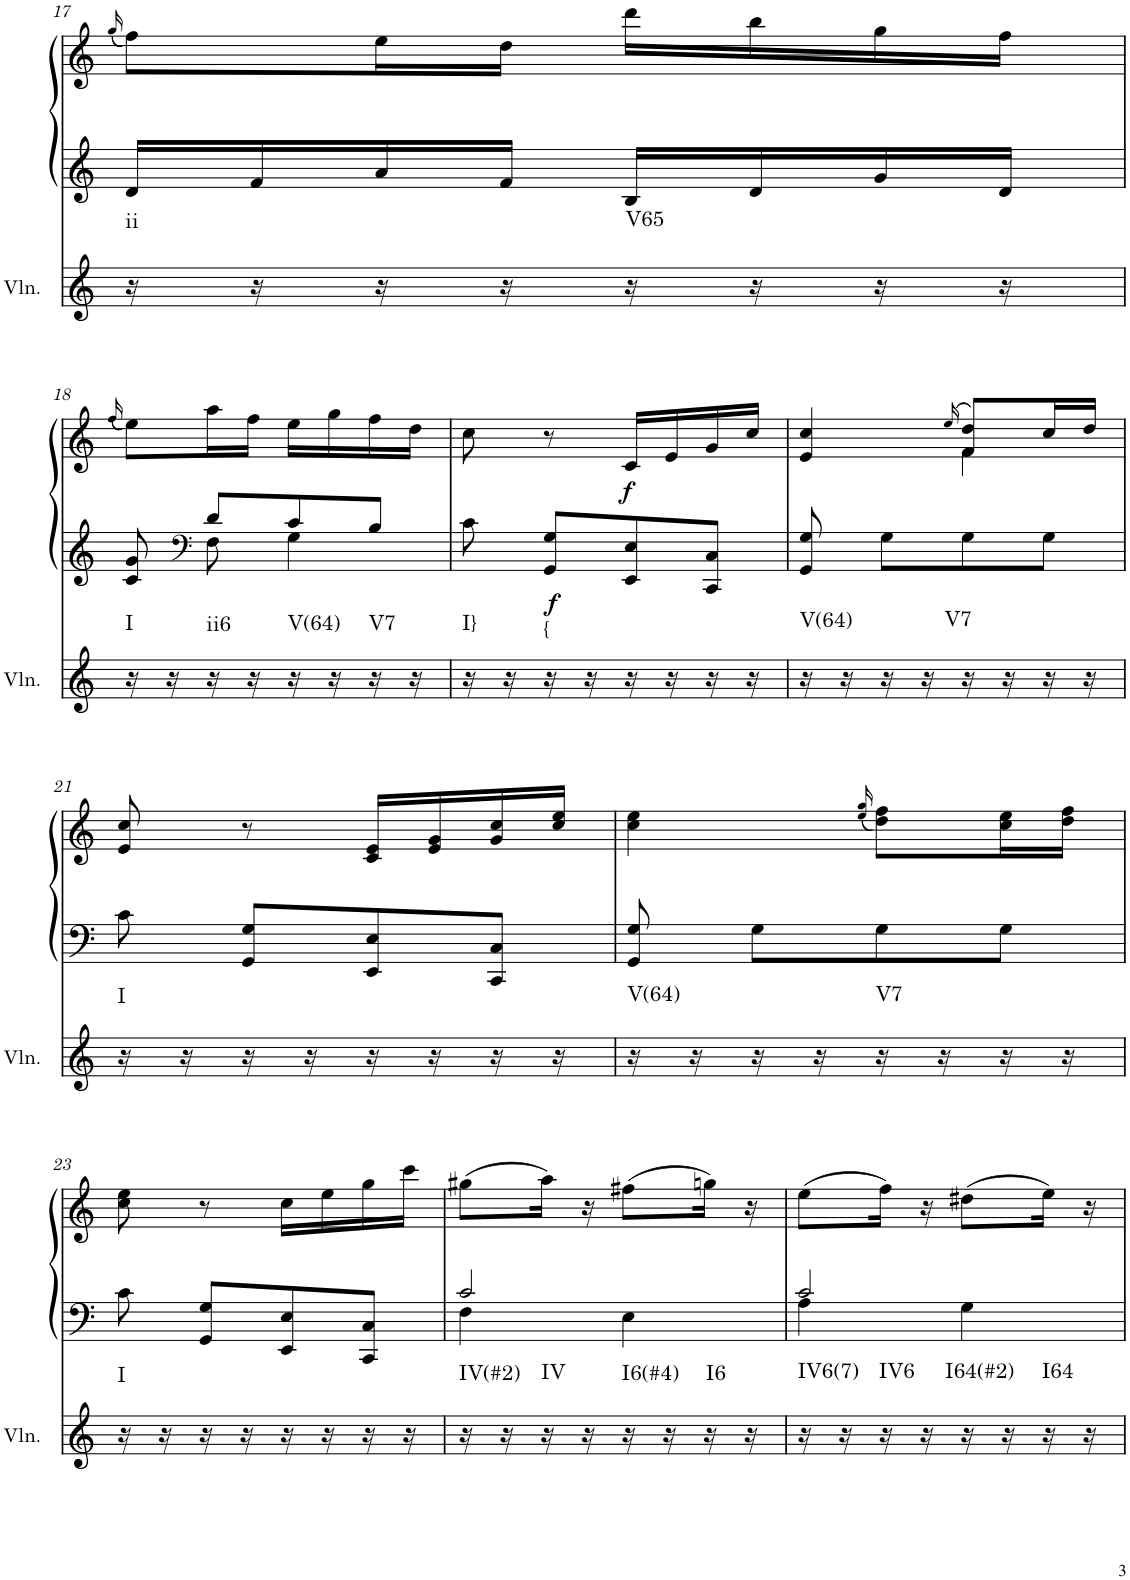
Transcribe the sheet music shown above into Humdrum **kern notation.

**kern	**harte	**kern	**kern	**dynam
*part2	*part2	*part1	*part1	*part1
*staff3	*	*staff2	*staff1	*staff1/2
*I"Violin	*	*I"Klavier linke Hand	*	*
*I'Vln.	*	*	*	*
!!LO:PB:g=z
*clefG2	*	*clefG2	*clefG2	*
*k[]	*	*k[]	*k[]	*
*M2/4	*	*M2/4	*M2/4	*
=17	=17	=17	=17	=17
.	.	.	(16qgg/	.
!	!LO:H:kt=ii	!	!	!
16r	N	16d/LL	8ff\L)	.
16r	.	16f/	.	.
16r	.	16a/	16ee\L	.
16r	.	16f/JJ	16dd\JJ	.
!	!LO:H:kt=V65	!	!	!
16r	N	16B/LL	16ddd\LL	.
16r	.	16d/	16bb\	.
16r	.	16g/	16gg\	.
16r	.	16d/JJ	16ff\JJ	.
!!LO:LB:g=z
=18	=18	=18	=18	=18
.	.	.	(16qff/	.
*	*	*^	*	*
!	!LO:H:kt=I	!	!	!	!
16r	N	8c/ 8g/	8ryy	8ee\L)	.
16r	.	.	.	.	.
*	*	*clefF4	*	*	*
!	!LO:H:kt=ii6	!	!	!	!
16r	N	8d/L	8F\	16aa\L	.
16r	.	.	.	16ff\JJ	.
!	!LO:H:kt=V(64)	!	!	!	!
16r	N	8c/	4G\	16ee\LL	.
16r	.	.	.	16gg\	.
!	!LO:H:kt=V7	!	!	!	!
16r	N	8B/J	.	16ff\	.
16r	.	.	.	16dd\JJ	.
*	*	*v	*v	*	*
=19	=19	=19	=19	=19
!	!LO:H:kt=I}	!	!	!
16r	N	8c\	8cc\	.
16r	.	.	.	.
!	!LO:H:kt={	!	!	!LO:DY:b=2
16r	N	8GG/ 8G/L	8r	f
16r	.	.	.	.
!	!	!	!	!LO:DY:b
16r	.	8EE/ 8E/	16c/LL	f
16r	.	.	16e/	.
16r	.	8CC/ 8C/J	16g/	.
16r	.	.	16cc/JJ	.
=20	=20	=20	=20	=20
*	*	*	*^	*
!	!LO:H:kt=V(64)	!	!	!	!
16r	N	8GG/ 8G/	4e/ 4cc/	4ryy	.
16r	.	.	.	.	.
16r	.	8G\L	.	.	.
16r	.	.	.	.	.
.	.	.	(>16qee/	.	.
!	!LO:H:kt=V7	!	!	!	!
16r	N	8G\	8f/ 8dd/L)	4f\	.
16r	.	.	.	.	.
16r	.	8G\J	16cc/L	.	.
16r	.	.	16dd/JJ	.	.
*	*	*	*v	*v	*
!!LO:LB:g=z
=21	=21	=21	=21	=21
!	!LO:H:kt=I	!	!	!
16r	N	8c\	8e/ 8cc/	.
16r	.	.	.	.
16r	.	8GG/ 8G/L	8r	.
16r	.	.	.	.
16r	.	8EE/ 8E/	16c/ 16e/LL	.
16r	.	.	16e/ 16g/	.
16r	.	8CC/ 8C/J	16g/ 16cc/	.
16r	.	.	16cc/ 16ee/JJ	.
=22	=22	=22	=22	=22
!	!LO:H:kt=V(64)	!	!	!
16r	N	8GG/ 8G/	4cc\ 4ee\	.
16r	.	.	.	.
16r	.	8G\L	.	.
16r	.	.	.	.
.	.	.	(16qee/ 16qgg/	.
!	!LO:H:kt=V7	!	!	!
16r	N	8G\	8dd\ 8ff\L)	.
16r	.	.	.	.
16r	.	8G\J	16cc\ 16ee\L	.
16r	.	.	16dd\ 16ff\JJ	.
!!LO:LB:g=z
=23	=23	=23	=23	=23
!	!LO:H:kt=I	!	!	!
16r	N	8c\	8cc\ 8ee\	.
16r	.	.	.	.
16r	.	8GG/ 8G/L	8r	.
16r	.	.	.	.
16r	.	8EE/ 8E/	16cc\LL	.
16r	.	.	16ee\	.
16r	.	8CC/ 8C/J	16gg\	.
16r	.	.	16ccc\JJ	.
=24	=24	=24	=24	=24
*	*	*^	*	*
!	!LO:H:kt=IV(#2)	!	!	!	!
16r	N	2c/	4F\	(8gg#X\L	.
16r	.	.	.	.	.
!	!LO:H:kt=IV	!	!	!	!
16r	N	.	.	16aa\Jk)	.
16r	.	.	.	16r	.
!	!LO:H:kt=I6(#4)	!	!	!	!
16r	N	.	4E\	(8ff#X\L	.
16r	.	.	.	.	.
!	!LO:H:kt=I6	!	!	!	!
16r	N	.	.	16ggn\Jk)	.
16r	.	.	.	16r	.
=25	=25	=25	=25	=25	=25
!	!LO:H:kt=IV6(7)	!	!	!	!
16r	N	2c/	4A\	(8ee\L	.
16r	.	.	.	.	.
!	!LO:H:kt=IV6	!	!	!	!
16r	N	.	.	16ff\Jk)	.
16r	.	.	.	16r	.
!	!LO:H:kt=I64(#2)	!	!	!	!
16r	N	.	4G\	(8dd#X\L	.
16r	.	.	.	.	.
!	!LO:H:kt=I64	!	!	!	!
16r	N	.	.	16ee\Jk)	.
16r	.	.	.	16r	.
*	*	*v	*v	*	*
=	=	=	=	=
*-	*-	*-	*-	*-
